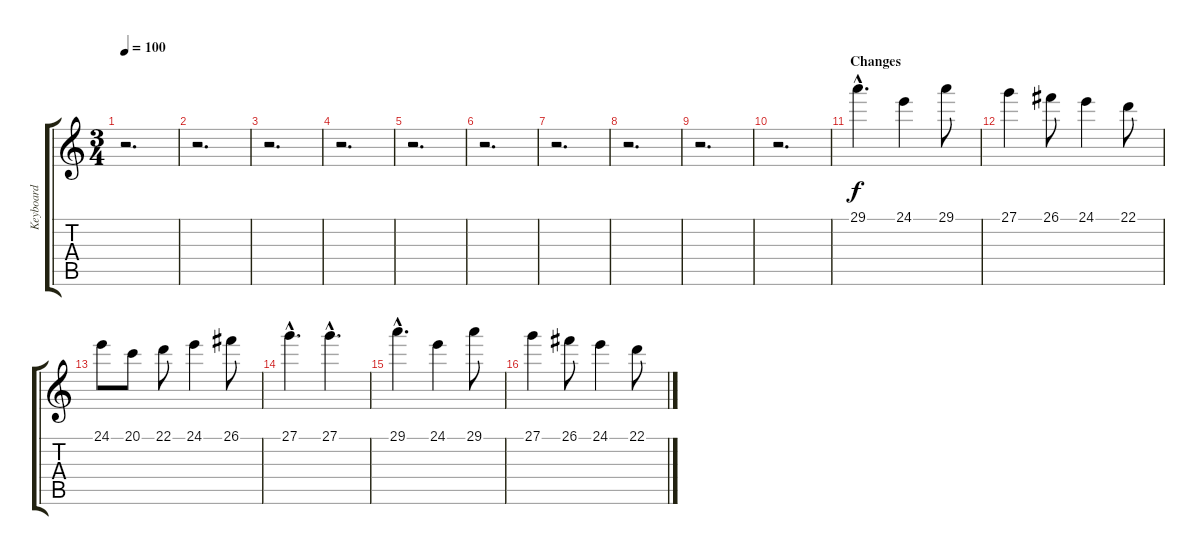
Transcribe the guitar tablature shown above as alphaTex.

\track ("Keyboard" "Keyboard") {instrument vibraphone}
\staff {score tabs}
\tuning (E4 B3 G3 D3 A2 E2) {hide}
\ts (3 4)
\tempo 100
\clef g2
\ks c
r.2{d dy f} |
r.2{d} |
r.2{d} |
r.2{d} |
r.2{d} |
r.2{d} |
r.2{d} |
r.2{d} |
r.2{d} |
r.2{d} |
\section ("" "Changes")
29.1{hac}.4{d volume 10} 24.1.4 29.1.8 |
27.1.4 26.1.8 24.1.4 22.1.8 |
24.1.8 20.1.8 22.1.8 24.1.4 26.1.8 |
27.1{hac}.4{d} 27.1{hac}.4{d} |
29.1{hac}.4{d} 24.1.4 29.1.8 |
27.1.4 26.1.8 24.1.4 22.1.8
